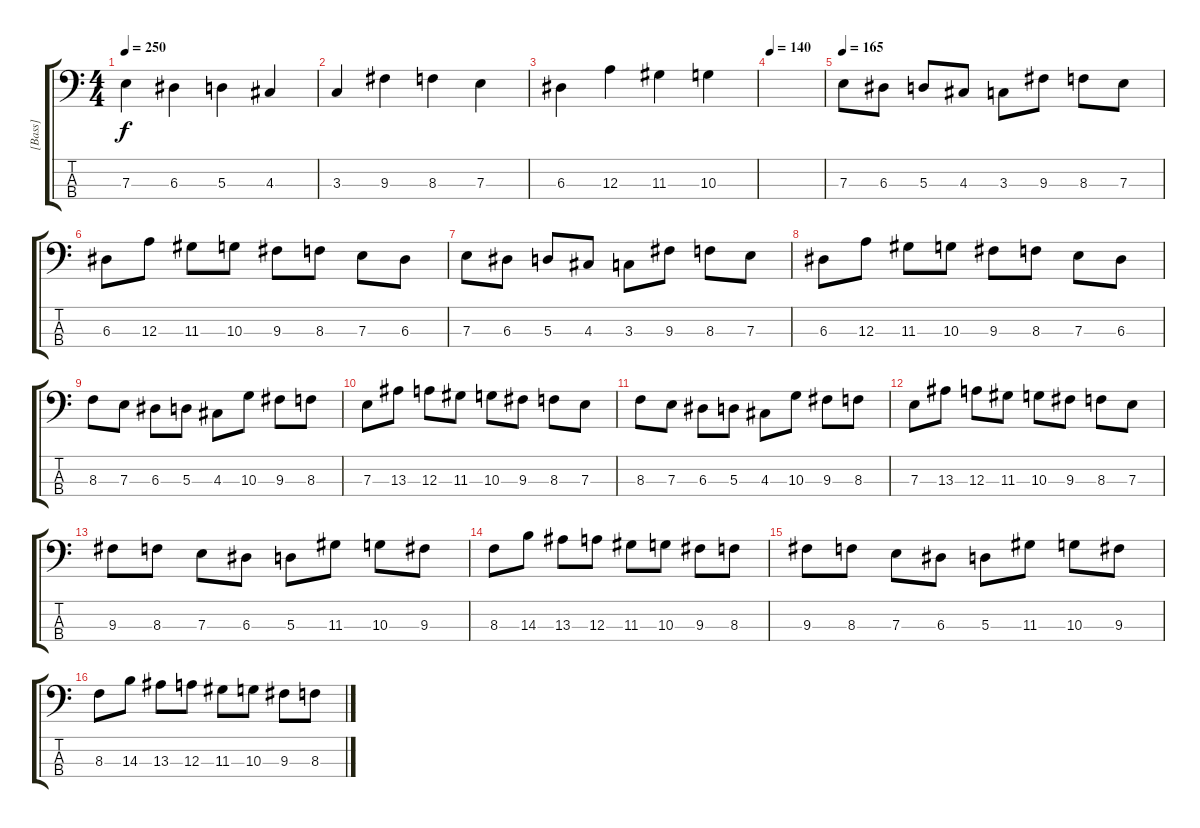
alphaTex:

\track ("[Bass]" "[Bass]") {instrument electricbassfinger}
\staff {score tabs}
\tuning (G2 D2 A1 E1) {hide}
\ts (4 4)
\tempo 250
\clef f4
\ks c
7.3.4{dy f} 6.3.4 5.3.4 4.3.4 |
3.3.4 9.3.4 8.3.4 7.3.4 |
6.3.4 12.3.4 11.3.4 10.3.4 |
\tempo 140
|
\tempo 165
7.3.8 6.3.8 5.3.8 4.3.8 3.3.8 9.3.8 8.3.8 7.3.8 |
6.3.8 12.3.8 11.3.8 10.3.8 9.3.8 8.3.8 7.3.8 6.3.8 |
7.3.8 6.3.8 5.3.8 4.3.8 3.3.8 9.3.8 8.3.8 7.3.8 |
6.3.8 12.3.8 11.3.8 10.3.8 9.3.8 8.3.8 7.3.8 6.3.8 |
8.3.8 7.3.8 6.3.8 5.3.8 4.3.8 10.3.8 9.3.8 8.3.8 |
7.3.8 13.3.8 12.3.8 11.3.8 10.3.8 9.3.8 8.3.8 7.3.8 |
8.3.8 7.3.8 6.3.8 5.3.8 4.3.8 10.3.8 9.3.8 8.3.8 |
7.3.8 13.3.8 12.3.8 11.3.8 10.3.8 9.3.8 8.3.8 7.3.8 |
9.3.8 8.3.8 7.3.8 6.3.8 5.3.8 11.3.8 10.3.8 9.3.8 |
8.3.8 14.3.8 13.3.8 12.3.8 11.3.8 10.3.8 9.3.8 8.3.8 |
9.3.8 8.3.8 7.3.8 6.3.8 5.3.8 11.3.8 10.3.8 9.3.8 |
8.3.8 14.3.8 13.3.8 12.3.8 11.3.8 10.3.8 9.3.8 8.3.8
